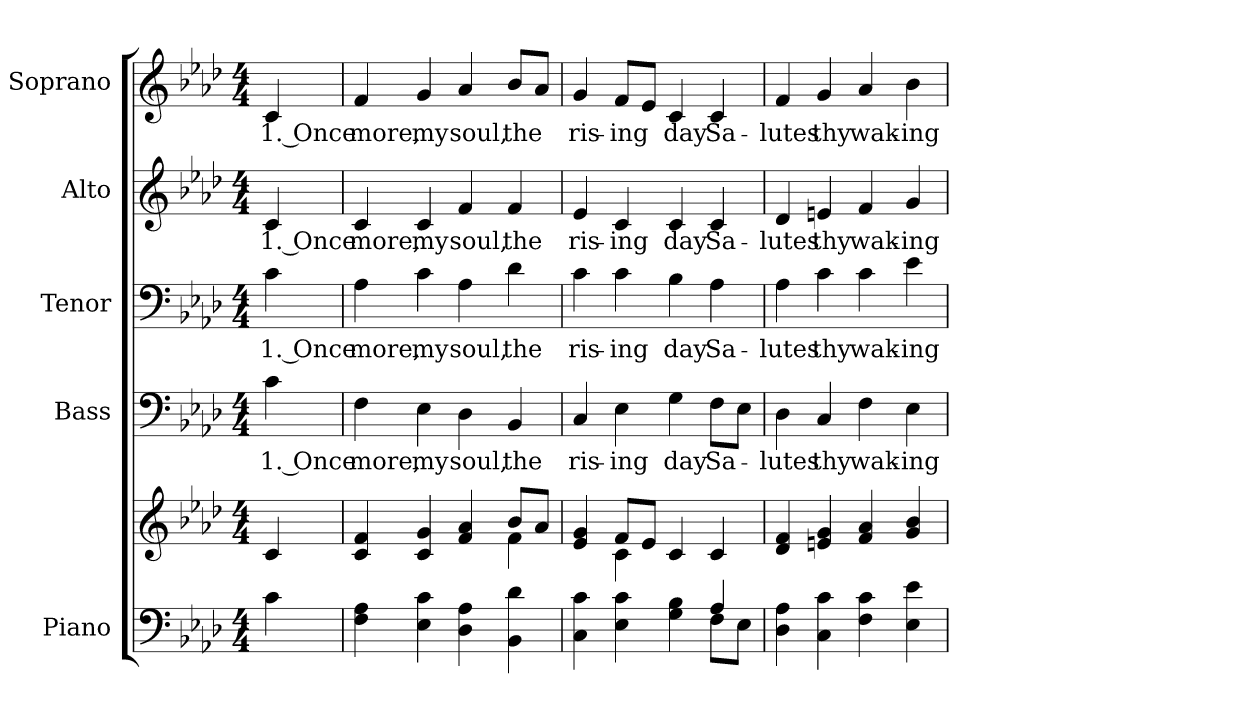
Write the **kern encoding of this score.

**kern	**kern	**kern	**text	**kern	**text	**kern	**text	**kern	**text
*part5	*part5	*part4	*part4	*part3	*part3	*part2	*part2	*part1	*part1
*staff6	*staff5	*staff4	*staff4	*staff3	*staff3	*staff2	*staff2	*staff1	*staff1
*I"Piano	*	*I"Bass	*	*I"Tenor	*	*I"Alto	*	*I"Soprano	*
*I'Pno.	*	*I'B.	*	*I'T.	*	*I'A.	*	*I'S.	*
!!LO:PB:g=z
*clefF4	*clefG2	*clefF4	*	*clefF4	*	*clefG2	*	*clefG2	*
*k[b-e-a-d-]	*k[b-e-a-d-]	*k[b-e-a-d-]	*	*k[b-e-a-d-]	*	*k[b-e-a-d-]	*	*k[b-e-a-d-]	*
*A-:	*A-:	*A-:	*	*A-:	*	*A-:	*	*A-:	*
*M4/4	*M4/4	*M4/4	*	*M4/4	*	*M4/4	*	*M4/4	*
*MM120	*MM120	*MM120	*	*MM120	*	*MM120	*	*MM120	*
=	=	=	=	=	=	=	=	=	=
!	!	!	!LO:LY:b:color=#000000	!	!	!	!	!	!
!	!	!	!	!	!LO:LY:b:color=#000000	!	!	!	!
!	!	!	!	!	!	!	!LO:LY:b:color=#000000	!	!
!	!	!	!	!	!	!	!	!	!LO:LY:b:color=#000000
4ci\	4ci/	4ci\	1. Once	4ci\	1. Once	4ci/	1. Once	4ci/	1. Once
=1	=1	=1	=1	=1	=1	=1	=1	=1	=1
*	*^	*	*	*	*	*	*	*	*
!	!	!	!	!LO:LY:b:color=#000000	!	!	!	!	!	!
!	!	!	!	!	!	!LO:LY:b:color=#000000	!	!	!	!
!	!	!	!	!	!	!	!	!LO:LY:b:color=#000000	!	!
!	!	!	!	!	!	!	!	!	!	!LO:LY:b:color=#000000
4Fi\ 4A-i	4ci/ 4fi	2ryy	4Fi\	more,	4A-i\	more,	4ci/	more,	4fi/	more,
!	!	!	!	!LO:LY:b:color=#000000	!	!	!	!	!	!
!	!	!	!	!	!	!LO:LY:b:color=#000000	!	!	!	!
!	!	!	!	!	!	!	!	!LO:LY:b:color=#000000	!	!
!	!	!	!	!	!	!	!	!	!	!LO:LY:b:color=#000000
4E-i\ 4ci	4ci/ 4gi	.	4E-i\	my	4ci\	my	4ci/	my	4gi/	my
!	!	!	!	!LO:LY:b:color=#000000	!	!	!	!	!	!
!	!	!	!	!	!	!LO:LY:b:color=#000000	!	!	!	!
!	!	!	!	!	!	!	!	!LO:LY:b:color=#000000	!	!
!	!	!	!	!	!	!	!	!	!	!LO:LY:b:color=#000000
4D-i\ 4A-i	4fi/ 4a-i	4ryy	4D-i\	soul,	4A-i\	soul,	4fi/	soul,	4a-i/	soul,
!	!	!	!	!LO:LY:b:color=#000000	!	!	!	!	!	!
!	!	!	!	!	!	!LO:LY:b:color=#000000	!	!	!	!
!	!	!	!	!	!	!	!	!LO:LY:b:color=#000000	!	!
!	!	!	!	!	!	!	!	!	!	!LO:LY:b:color=#000000
4BB-i\ 4d-i	8b-i/L	4fi\	4BB-i/	the	4d-i\	the	4fi/	the	8b-i/L	the
.	8a-i/J	.	.	.	.	.	.	.	8a-i/J	.
!!LO:PB:g=z
=2	=2	=2	=2	=2	=2	=2	=2	=2	=2	=2
*^	*	*	*	*	*	*	*	*	*	*
!	!	!	!	!	!LO:LY:b:color=#000000	!	!	!	!	!	!
!	!	!	!	!	!	!	!LO:LY:b:color=#000000	!	!	!	!
!	!	!	!	!	!	!	!	!	!LO:LY:b:color=#000000	!	!
!	!	!	!	!	!	!	!	!	!	!	!LO:LY:b:color=#000000
4Ci\ 4ci	2ryy	4e-i/ 4gi	4ryy	4Ci/	ris-	4ci\	ris-	4e-i/	ris-	4gi/	ris-
!	!	!	!	!	!LO:LY:b:color=#000000	!	!	!	!	!	!
!	!	!	!	!	!	!	!LO:LY:b:color=#000000	!	!	!	!
!	!	!	!	!	!	!	!	!	!LO:LY:b:color=#000000	!	!
!	!	!	!	!	!	!	!	!	!	!	!LO:LY:b:color=#000000
4E-i\ 4ci	.	8fi/L	4ci\	4E-i\	-ing	4ci\	-ing	4ci/	-ing	8fi/L	-ing
.	.	8e-i/J	.	.	.	.	.	.	.	8e-i/J	.
!	!	!	!	!	!LO:LY:b:color=#000000	!	!	!	!	!	!
!	!	!	!	!	!	!	!LO:LY:b:color=#000000	!	!	!	!
!	!	!	!	!	!	!	!	!	!LO:LY:b:color=#000000	!	!
!	!	!	!	!	!	!	!	!	!	!	!LO:LY:b:color=#000000
4Gi\ 4B-i	4ryy	4ci/	2ryy	4Gi\	day	4B-i\	day	4ci/	day	4ci/	day
!	!	!	!	!	!LO:LY:b:color=#000000	!	!	!	!	!	!
!	!	!	!	!	!	!	!LO:LY:b:color=#000000	!	!	!	!
!	!	!	!	!	!	!	!	!	!LO:LY:b:color=#000000	!	!
!	!	!	!	!	!	!	!	!	!	!	!LO:LY:b:color=#000000
4A-i/	8Fi\L	4ci/	.	8Fi\L	Sa-	4A-i\	Sa-	4ci/	Sa-	4ci/	Sa-
.	8E-i\J	.	.	8E-i\J	.	.	.	.	.	.	.
*v	*v	*	*	*	*	*	*	*	*	*	*
*	*v	*v	*	*	*	*	*	*	*	*
=3	=3	=3	=3	=3	=3	=3	=3	=3	=3
*^	*	*	*	*	*	*	*	*	*
!	!	!	!	!LO:LY:b:color=#000000	!	!	!	!	!	!
*v	*v	*	*	*	*	*	*	*	*	*
*^	*	*	*	*	*	*	*	*	*
!	!	!	!	!	!	!LO:LY:b:color=#000000	!	!	!	!
*v	*v	*	*	*	*	*	*	*	*	*
*^	*	*	*	*	*	*	*	*	*
!	!	!	!	!	!	!	!	!LO:LY:b:color=#000000	!	!
*v	*v	*	*	*	*	*	*	*	*	*
*^	*	*	*	*	*	*	*	*	*
!	!	!	!	!	!	!	!	!	!	!LO:LY:b:color=#000000
*v	*v	*	*	*	*	*	*	*	*	*
4D-i\ 4A-i	4d-i/ 4fi	4D-i\	-lutes	4A-i\	-lutes	4d-i/	-lutes	4fi/	-lutes
!	!	!	!LO:LY:b:color=#000000	!	!	!	!	!	!
!	!	!	!	!	!LO:LY:b:color=#000000	!	!	!	!
!	!	!	!	!	!	!	!LO:LY:b:color=#000000	!	!
!	!	!	!	!	!	!	!	!	!LO:LY:b:color=#000000
4Ci\ 4ci	4eni/ 4gi	4Ci/	thy	4ci\	thy	4eni/	thy	4gi/	thy
!	!	!	!LO:LY:b:color=#000000	!	!	!	!	!	!
!	!	!	!	!	!LO:LY:b:color=#000000	!	!	!	!
!	!	!	!	!	!	!	!LO:LY:b:color=#000000	!	!
!	!	!	!	!	!	!	!	!	!LO:LY:b:color=#000000
4Fi\ 4ci	4fi/ 4a-i	4Fi\	wak-	4ci\	wak-	4fi/	wak-	4a-i/	wak-
!	!	!	!LO:LY:b:color=#000000	!	!	!	!	!	!
!	!	!	!	!	!LO:LY:b:color=#000000	!	!	!	!
!	!	!	!	!	!	!	!LO:LY:b:color=#000000	!	!
!	!	!	!	!	!	!	!	!	!LO:LY:b:color=#000000
4E-i\ 4e-i	4gi/ 4b-i	4E-i\	-ing	4e-i\	-ing	4gi/	-ing	4b-i\	-ing
=	=	=	=	=	=	=	=	=	=
*-	*-	*-	*-	*-	*-	*-	*-	*-	*-
